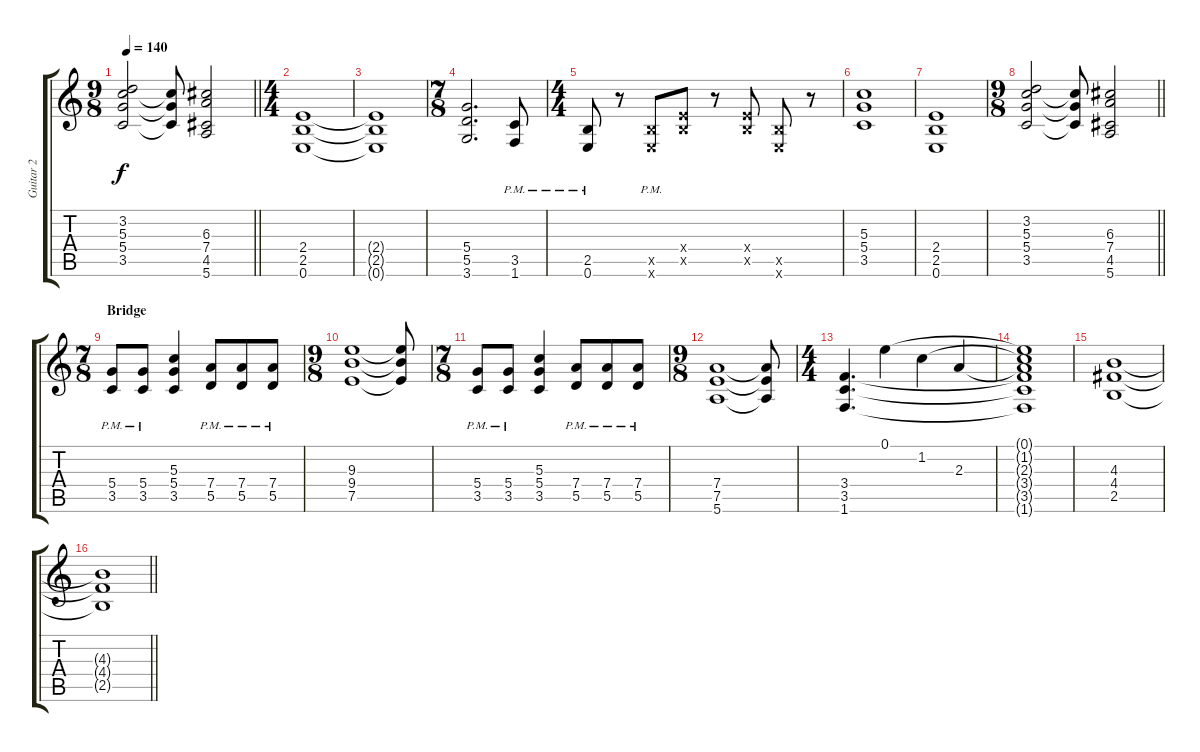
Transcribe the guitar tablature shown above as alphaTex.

\track ("Guitar 2" "Guitar 2") {instrument distortionguitar}
\staff {score tabs}
\tuning (E4 B3 G3 D3 A2 E2) {hide}
\ts (9 8)
\tempo 140
\clef g2
\barLineRight lightlight
\ks c
(3.2 5.3 5.4 3.5).2{dy f} (5.3{t} 5.4{t} 3.5{t}).8 (6.3 7.4 4.5 5.6).2 |
\ts (4 4)
\section ("" "")
(2.4 2.5 0.6).1 |
(2.4{t} 2.5{t} 0.6{t}).1 |
\ts (7 8)
(5.4 5.5 3.6).2{d} (3.5{pm} 1.6{pm}).8 |
\ts (4 4)
(2.5{pm} 0.6{pm}).8 r.8 (2.5{x} 0.6{pm x}).8 (2.4{x} 2.5{x}).8 r.8 (2.4{x} 2.5{x}).8 (2.5{x} 0.6{x}).8 r.8 |
(5.3 5.4 3.5).1 |
(2.4 2.5 0.6).1 |
\ts (9 8)
\barLineRight lightlight
(3.2 5.3 5.4 3.5).2 (5.3{t} 5.4{t} 3.5{t}).8 (6.3 7.4 4.5 5.6).2 |
\ts (7 8)
\section ("" "Bridge")
(5.4{pm} 3.5{pm}).8 (5.4{pm} 3.5{pm}).8 (5.3 5.4 3.5).4 (7.4{pm} 5.5{pm}).8 (7.4{pm} 5.5{pm}).8 (7.4{pm} 5.5{pm}).8 |
\ts (9 8)
(9.3 9.4 7.5).1 (9.3{t} 9.4{t} 7.5{t}).8 |
\ts (7 8)
(5.4{pm} 3.5{pm}).8 (5.4{pm} 3.5{pm}).8 (5.3 5.4 3.5).4 (7.4{pm} 5.5{pm}).8 (7.4{pm} 5.5{pm}).8 (7.4{pm} 5.5{pm}).8 |
\ts (9 8)
(7.4 7.5 5.6).1 (7.4{t} 7.5{t} 5.6{t}).8 |
\ts (4 4)
(3.4 3.5 1.6).4{d} 0.1.4 1.2.4 2.3.4 |
(0.1{t} 1.2{t} 2.3{t} 3.4{t} 3.5{t} 1.6{t}).1 |
(4.3 4.4 2.5).1 |
\barLineRight lightlight
(4.3{t} 4.4{t} 2.5{t}).1
